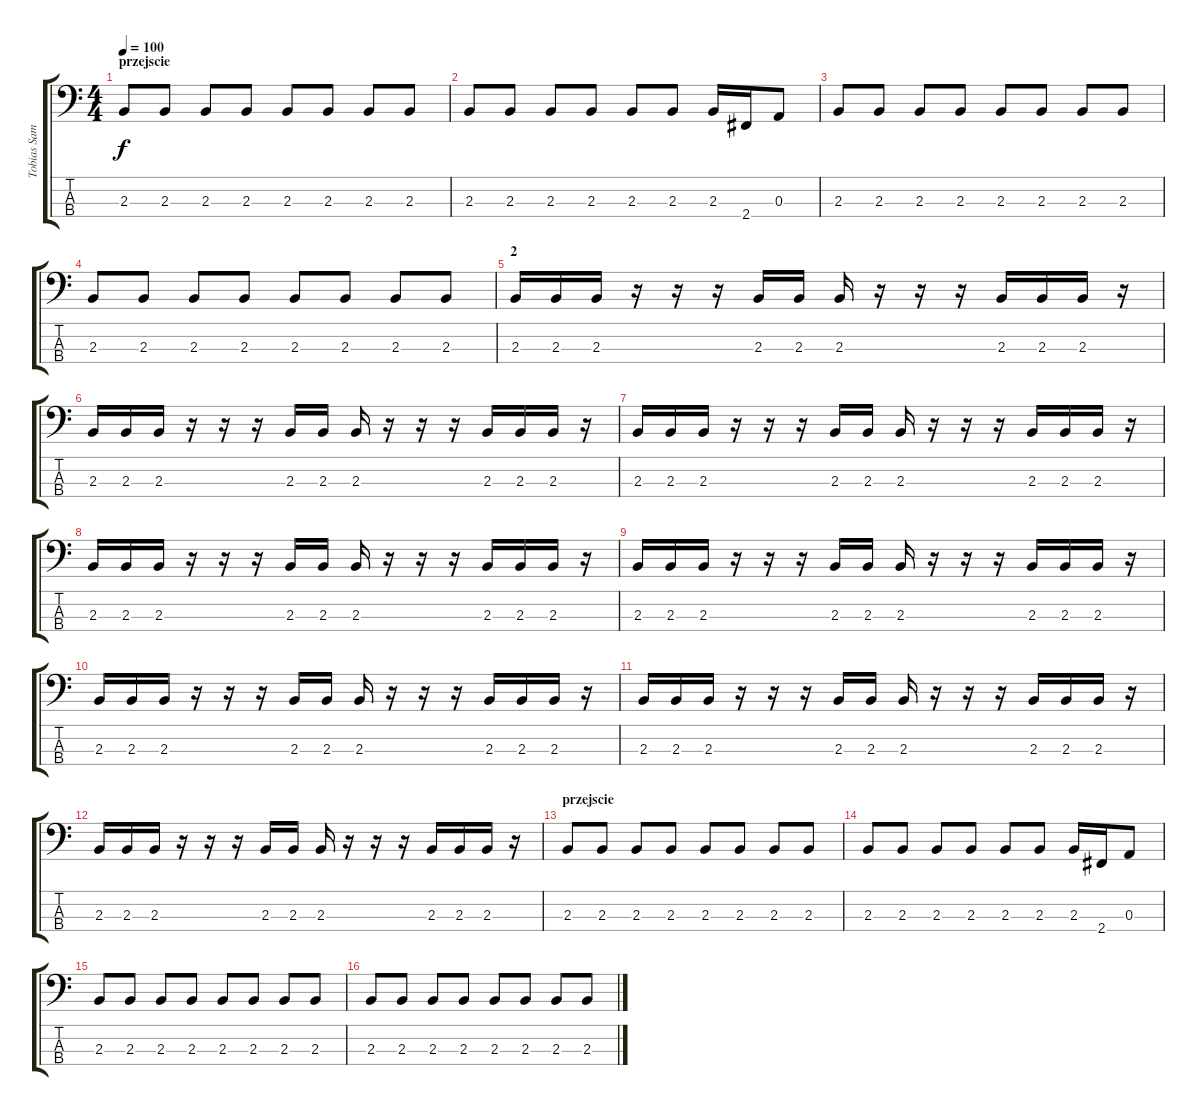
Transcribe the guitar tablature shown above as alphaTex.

\track ("Tobias Sammet" "Tobias Sam") {instrument electricbassfinger}
\staff {score tabs}
\tuning (G2 D2 A1 E1) {hide}
\ts (4 4)
\section ("" "przejscie")
\tempo 100
\clef f4
\ks c
2.3.8{dy f} 2.3.8 2.3.8 2.3.8 2.3.8 2.3.8 2.3.8 2.3.8 |
2.3.8 2.3.8 2.3.8 2.3.8 2.3.8 2.3.8 2.3.16 2.4.16 0.3.8 |
2.3.8 2.3.8 2.3.8 2.3.8 2.3.8 2.3.8 2.3.8 2.3.8 |
2.3.8 2.3.8 2.3.8 2.3.8 2.3.8 2.3.8 2.3.8 2.3.8 |
\section ("" "2")
2.3.16 2.3.16 2.3.16 r.16 r.16 r.16 2.3.16 2.3.16 2.3.16 r.16 r.16 r.16 2.3.16 2.3.16 2.3.16 r.16 |
2.3.16 2.3.16 2.3.16 r.16 r.16 r.16 2.3.16 2.3.16 2.3.16 r.16 r.16 r.16 2.3.16 2.3.16 2.3.16 r.16 |
2.3.16 2.3.16 2.3.16 r.16 r.16 r.16 2.3.16 2.3.16 2.3.16 r.16 r.16 r.16 2.3.16 2.3.16 2.3.16 r.16 |
2.3.16 2.3.16 2.3.16 r.16 r.16 r.16 2.3.16 2.3.16 2.3.16 r.16 r.16 r.16 2.3.16 2.3.16 2.3.16 r.16 |
2.3.16 2.3.16 2.3.16 r.16 r.16 r.16 2.3.16 2.3.16 2.3.16 r.16 r.16 r.16 2.3.16 2.3.16 2.3.16 r.16 |
2.3.16 2.3.16 2.3.16 r.16 r.16 r.16 2.3.16 2.3.16 2.3.16 r.16 r.16 r.16 2.3.16 2.3.16 2.3.16 r.16 |
2.3.16 2.3.16 2.3.16 r.16 r.16 r.16 2.3.16 2.3.16 2.3.16 r.16 r.16 r.16 2.3.16 2.3.16 2.3.16 r.16 |
2.3.16 2.3.16 2.3.16 r.16 r.16 r.16 2.3.16 2.3.16 2.3.16 r.16 r.16 r.16 2.3.16 2.3.16 2.3.16 r.16 |
\section ("" "przejscie")
2.3.8 2.3.8 2.3.8 2.3.8 2.3.8 2.3.8 2.3.8 2.3.8 |
2.3.8 2.3.8 2.3.8 2.3.8 2.3.8 2.3.8 2.3.16 2.4.16 0.3.8 |
2.3.8 2.3.8 2.3.8 2.3.8 2.3.8 2.3.8 2.3.8 2.3.8 |
2.3.8 2.3.8 2.3.8 2.3.8 2.3.8 2.3.8 2.3.8 2.3.8
